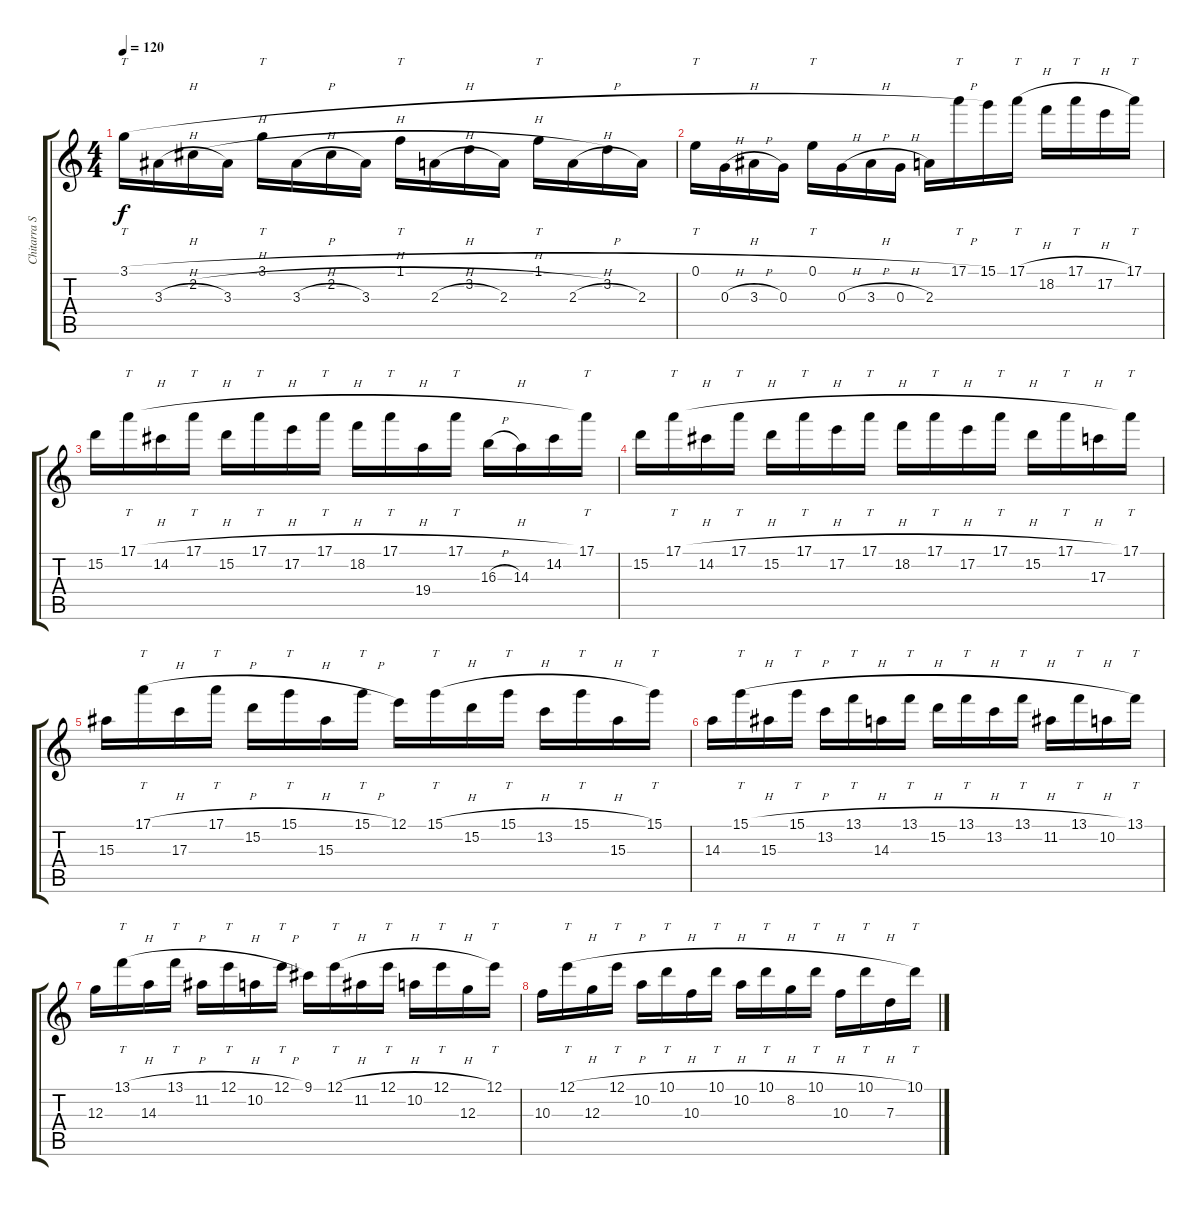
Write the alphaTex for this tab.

\track ("Chitarra Solista" "Chitarra S") {instrument overdrivenguitar}
\staff {score tabs}
\tuning (E4 B3 G3 D3 A2 E2) {hide}
\ts (4 4)
\tempo 120
\clef g2
\ks c
3.1{h}.16{tt dy f} 3.3{h}.16 2.2{h}.16 3.3.16 3.1{h}.16{tt} 3.3{h}.16 2.2{h}.16 3.3.16 1.1{h}.16{tt} 2.3{h}.16 3.2{h}.16 2.3.16 1.1{h}.16{tt} 2.3{h}.16 3.2.16 2.3.16 |
0.1{h}.16{tt} 0.3{h}.16 3.3{h}.16 0.3.16 0.1{h}.16{tt} 0.3{h}.16 3.3{h}.16 0.3{h}.16 2.3.16 17.1{h}.16{tt} 15.1.16 17.1{h}.16{tt} 18.2.16 17.1{h}.16{tt} 17.2.16 17.1.16{tt} |
15.2.16 17.1{h}.16{tt} 14.2.16 17.1{h}.16{tt} 15.2.16 17.1{h}.16{tt} 17.2.16 17.1{h}.16{tt} 18.2.16 17.1{h}.16{tt} 19.4.16 17.1{h}.16{tt} 16.3{h}.16 14.3.16 14.2.16 17.1.16{tt} |
15.2.16 17.1{h}.16{tt} 14.2.16 17.1{h}.16{tt} 15.2.16 17.1{h}.16{tt} 17.2.16 17.1{h}.16{tt} 18.2.16 17.1{h}.16{tt} 17.2.16 17.1{h}.16{tt} 15.2.16 17.1{h}.16{tt} 17.3.16 17.1.16{tt} |
15.3.16 17.1{h}.16{tt} 17.3.16 17.1{h}.16{tt} 15.2.16 15.1{h}.16{tt} 15.3.16 15.1{h}.16{tt} 12.1.16 15.1{h}.16{tt} 15.2.16 15.1{h}.16{tt} 13.2.16 15.1{h}.16{tt} 15.3.16 15.1.16{tt} |
14.3.16 15.1{h}.16{tt} 15.3.16 15.1{h}.16{tt} 13.2.16 13.1{h}.16{tt} 14.3.16 13.1{h}.16{tt} 15.2.16 13.1{h}.16{tt} 13.2.16 13.1{h}.16{tt} 11.2.16 13.1{h}.16{tt} 10.2.16 13.1.16{tt} |
12.3.16 13.1{h}.16{tt} 14.3.16 13.1{h}.16{tt} 11.2.16 12.1{h}.16{tt} 10.2.16 12.1{h}.16{tt} 9.1.16 12.1{h}.16{tt} 11.2.16 12.1{h}.16{tt} 10.2.16 12.1{h}.16{tt} 12.3.16 12.1.16{tt} |
10.3.16 12.1{h}.16{tt} 12.3.16 12.1{h}.16{tt} 10.2.16 10.1{h}.16{tt} 10.3.16 10.1{h}.16{tt} 10.2.16 10.1{h}.16{tt} 8.2.16 10.1{h}.16{tt} 10.3.16 10.1{h}.16{tt} 7.3.16 10.1.16{tt}
